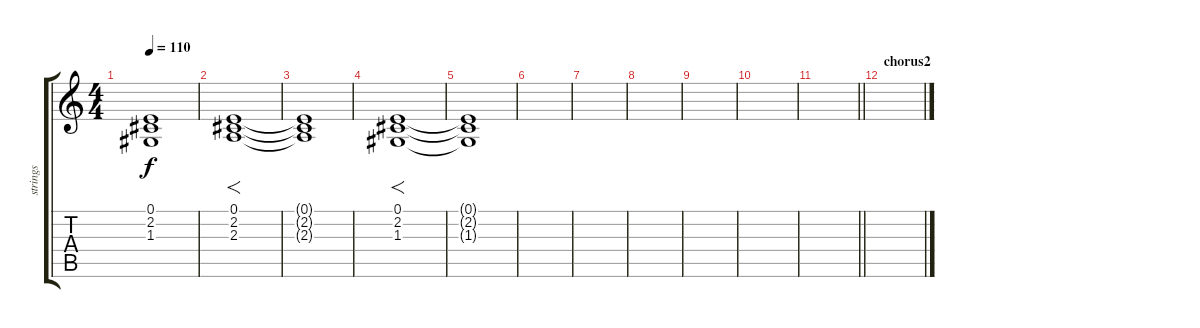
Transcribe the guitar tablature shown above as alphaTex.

\track ("strings" "strings") {instrument viola}
\staff {score tabs}
\tuning (E4 B3 G3 D3 A2 E2) {hide}
\ts (4 4)
\tempo 110
\clef g2
\ks c
(0.1{t} 2.2{t} 1.3{t}).1{dy f} |
(0.1 2.2 2.3).1{f} |
(0.1{t} 2.2{t} 2.3{t}).1 |
(0.1 2.2 1.3).1{f} |
(0.1{t} 2.2{t} 1.3{t}).1 |
|
|
|
|
|
\barLineRight lightlight
|
\section ("" "chorus2")
